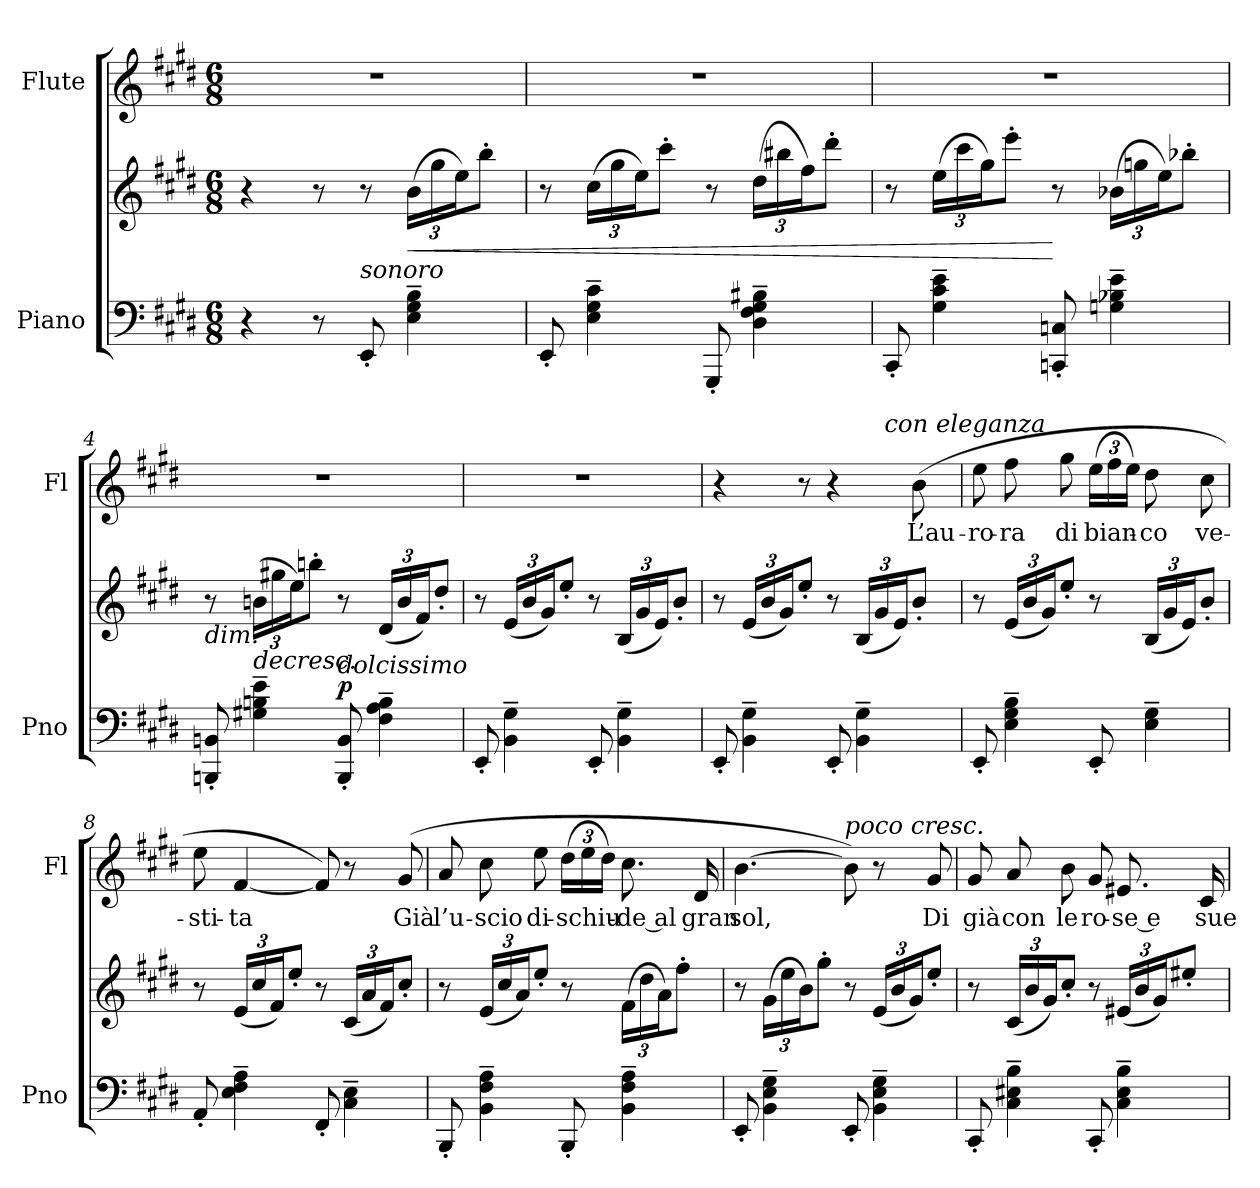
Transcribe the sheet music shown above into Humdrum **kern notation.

**kern	**kern	**dynam	**kern	**text
*part2	*part2	*part2	*part1	*part1
*staff3	*staff2	*staff2/3	*staff1	*staff1
*I"Piano	*	*	*I"Flute	*
*I'Pno	*	*	*I'Fl	*
*clefF4	*clefG2	*	*clefG2	*
*k[f#c#g#d#]	*k[f#c#g#d#]	*	*k[f#c#g#d#]	*
*M6/8	*M6/8	*	*M6/8	*
=1	=1	=1	=1	=1
4r	4r	.	2.r	.
8r	8r	.	.	.
!	!LO:TX:b:i:t=sonoro	!	!	!
8EE'/	8r	.	.	.
*	*Xbrackettup	*	*	*
!	!	!LO:HP:b	!	!
4E\~ 4G#\~ 4B\~	(24b\LL	<	.	.
.	24gg#\	.	.	.
.	24ee\J)	.	.	.
.	8bb'\J	.	.	.
=2	=2	=2	=2	=2
8EE'/	8r	.	2.r	.
4E\~ 4G#\~ 4c#\~	(24cc#\LL	.	.	.
.	24gg#\	.	.	.
.	24ee\J)	.	.	.
.	8ccc#'\J	.	.	.
8GGG#'/	8r	.	.	.
4D#\~ 4F#\~ 4G#\~ 4B#X\~	(24dd#\LL	.	.	.
.	24bb#X\	.	.	.
.	24ff#\J)	.	.	.
.	8ddd#'\J	.	.	.
!!LO:LB:g=z
=3	=3	=3	=3	=3
8CC#'/	8r	.	2.r	.
4G#\~ 4c#\~ 4e\~	(24ee\LL	.	.	.
.	24ccc#\	.	.	.
.	24gg#\J)	.	.	.
.	8eee'\J	.	.	.
8CCn/' 8Cn/'	8r	[	.	.
4Gn\~ 4B-X\~ 4e\~	(24b-X\LL	.	.	.
.	24ggn\	.	.	.
.	24ee\J)	.	.	.
.	8bb-X'\J	.	.	.
=4	=4	=4	=4	=4
!	!LO:TX:b:i:t=dim.	!	!	!
8BBBn/' 8BBn/'	8r	.	2.r	.
!	!	!LO:HP:b	!	!
4G#X\~ 4Bn\~ 4e\~	(24bn\LL	>	.	.
.	24gg#X\	.	.	.
.	24ee\J)	.	.	.
.	8bbn'\J	.	.	.
!LO:TX:a:i:t=dolcissimo	!	!	!	!
!	!	!LO:DY:a=2	!	!
8BBB/' 8BB/'	8r	p	.	.
4F#\~ 4A\~ 4B\~	(24d#/LL	]	.	.
.	24b/	.	.	.
.	24f#/J)	.	.	.
.	8dd#'/J	.	.	.
=5	=5	=5	=5	=5
8EE'/	8r	.	2.r	.
4BB\~ 4G#\~	(24e/LL	.	.	.
.	24b/	.	.	.
.	24g#/J)	.	.	.
.	8ee'/J	.	.	.
8EE'/	8r	.	.	.
4BB\~ 4G#\~	(24B/LL	.	.	.
.	24g#/	.	.	.
.	24e/J)	.	.	.
.	8b'/J	.	.	.
!!LO:LB:g=z
=6	=6	=6	=6	=6
*	*	*	*^	*
8EE'/	8r	.	4r	2ryy	.
4BB\~ 4G#\~	(24e/LL	.	.	.	.
.	24b/	.	.	.	.
.	24g#/J)	.	.	.	.
.	8ee'/J	.	8r	.	.
8EE'/	8r	.	4r	.	.
4BB\~ 4G#\~	(24B/LL	.	.	16ryy	.
.	24g#/	.	.	.	.
!	!	!	!	!LO:TX:a:i:t=con eleganza	!
.	.	.	.	8.ryy	.
.	24e/J)	.	.	.	.
!	!	!	!	!	!LO:LY:b
.	8b'/J	.	(8b\	.	L’au-
=7	=7	=7	=7	=7	=7
!	!	!	!	!	!LO:LY:b
*	*	*	*v	*v	*
8EE'/	8r	.	8ee\	-ro-
!	!	!	!	!LO:LY:b
4E\~ 4G#\~ 4B\~	(24e/LL	.	8ff#\	-ra
.	24b/	.	.	.
.	24g#/J)	.	.	.
!	!	!	!	!LO:LY:b
.	8ee'/J	.	8gg#\	di
*	*	*	*Xbrackettup	*
!	!	!	!	!LO:LY:b
8EE'/	8r	.	(24ee\LL	bian-
.	.	.	24ff#\	.
.	.	.	24ee\JJ)	.
!	!	!	!	!LO:LY:b
4E\~ 4G#\~	(24B/LL	.	8dd#\	-co
.	24g#/	.	.	.
.	24e/J)	.	.	.
!	!	!	!	!LO:LY:b
.	8b'/J	.	8cc#\	ve-
=8	=8	=8	=8	=8
!	!	!	!	!LO:LY:b
8AA'/	8r	.	8ee\	-sti-
!	!	!	!	!LO:LY:b
4E\~ 4F#\~ 4A\~	(24e/LL	.	[4f#/	-ta
.	24cc#/	.	.	.
.	24f#/J)	.	.	.
.	8ee'/J	.	.	.
8FF#'/	8r	.	8f#/])	.
4C#\~ 4E\~	(24c#/LL	.	8r	.
.	24a/	.	.	.
.	24f#/J)	.	.	.
!	!	!	!	!LO:LY:b
.	8cc#'/J	.	(8g#/	Già
!!LO:LB:g=z
=9	=9	=9	=9	=9
!	!	!	!	!LO:LY:b
8BBB'/	8r	.	8a/	l’u-
!	!	!	!	!LO:LY:b
4BB\~ 4F#\~ 4A\~	(24e/LL	.	8cc#\	-scio
.	24cc#/	.	.	.
.	24a/J)	.	.	.
!	!	!	!	!LO:LY:b
.	8ee'/J	.	8ee\	di-
!	!	!	!	!LO:LY:b
8BBB'/	8r	.	(24dd#\LL	-schiu-
.	.	.	24ee\	.
.	.	.	24dd#\JJ)	.
!	!	!	!	!LO:LY:b
4BB\~ 4F#\~ 4A\~	(24f#\LL	.	8.cc#\	-de al
.	24dd#\	.	.	.
.	24a\J)	.	.	.
.	8ff#'\J	.	.	.
!	!	!	!	!LO:LY:b
.	.	.	16d#/	gran
=10	=10	=10	=10	=10
!	!	!	!	!LO:LY:b
8EE'/	8r	.	[4.b\	sol,
4BB\~ 4E\~ 4G#\~	(24g#\LL	.	.	.
.	24ee\	.	.	.
.	24b\J)	.	.	.
.	8gg#'\J	.	.	.
!	!	!	!LO:TX:a:i:t=poco cresc.	!
8EE'/	8r	.	8b\])	.
4BB\~ 4E\~ 4G#\~	(24e/LL	.	8r	.
.	24b/	.	.	.
.	24g#/J)	.	.	.
!	!	!	!	!LO:LY:b
.	8ee'/J	.	8g#/	Di
=11	=11	=11	=11	=11
!	!	!	!	!LO:LY:b
8CC#'/	8r	.	8g#/	già
!	!	!	!	!LO:LY:b
4C#\~ 4E#X\~ 4B\~	(24c#/LL	.	8a/	con
.	24b/	.	.	.
.	24g#/J)	.	.	.
!	!	!	!	!LO:LY:b
.	8cc#'/J	.	8b\	le
!	!	!	!	!LO:LY:b
8CC#'/	8r	.	8g#/	ro-
!	!	!	!	!LO:LY:b
4C#\~ 4E#\~ 4B\~	(24e#X/LL	.	8.e#X/	-se e
.	24b/	.	.	.
.	24g#/J)	.	.	.
.	8ee#X'/J	.	.	.
!	!	!	!	!LO:LY:b
.	.	.	16c#/	sue
=	=	=	=	=
*-	*-	*-	*-	*-
